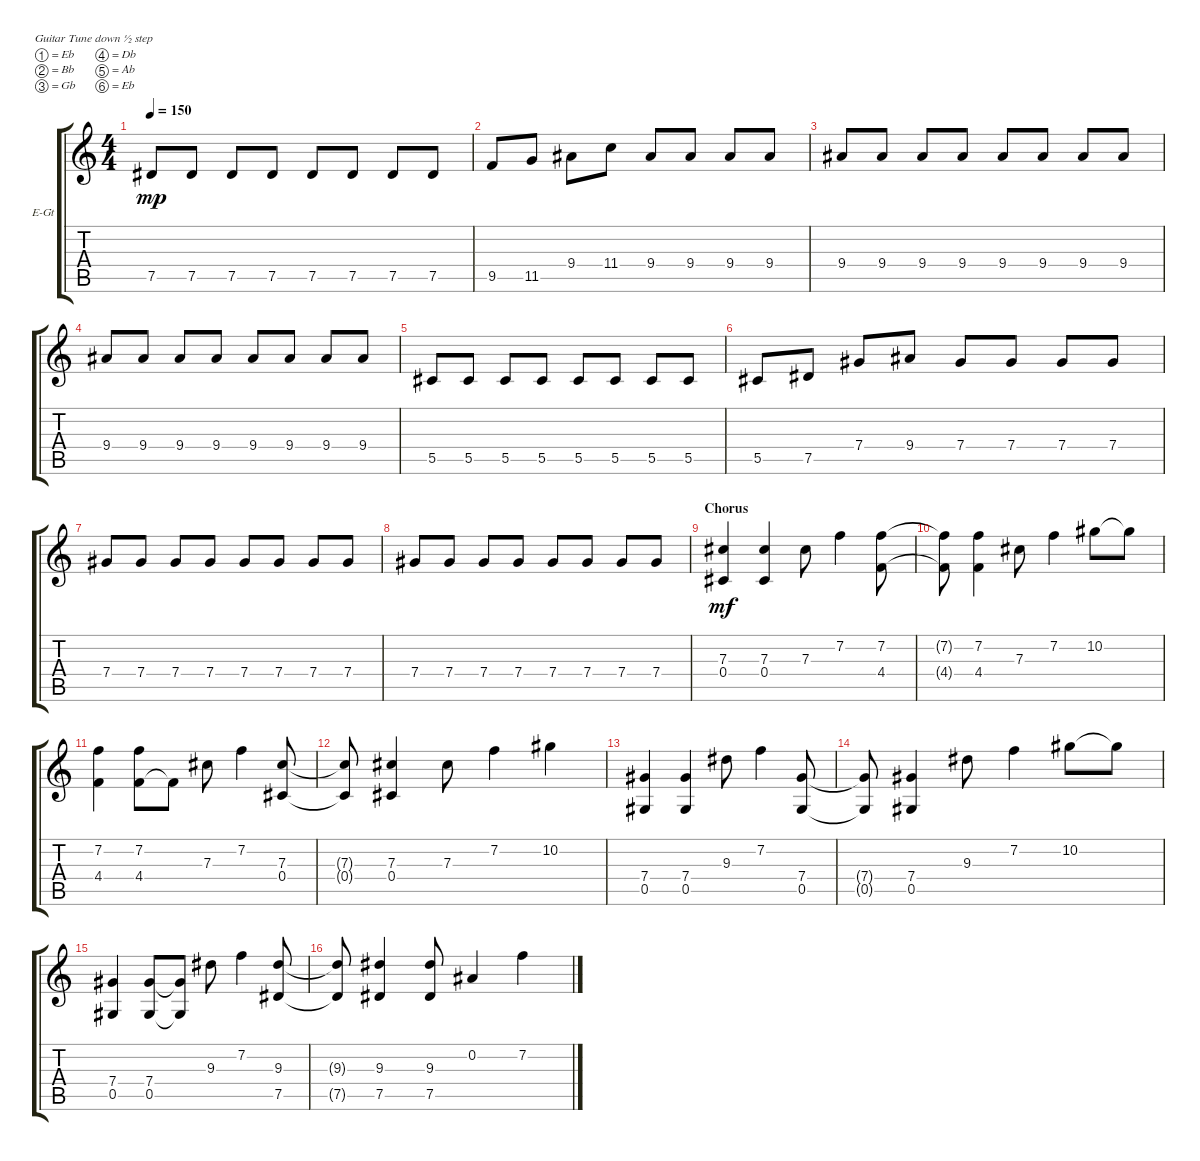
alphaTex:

\defaultSystemsLayout 4
\bracketExtendMode groupsimilarinstruments
\firstSystemTrackNameOrientation horizontal
\otherSystemsTrackNameOrientation horizontal
\track ("Electric Guitar" "E-Gt") {instrument distortionguitar}
\staff {score tabs}
\tuning (Eb4 Bb3 Gb3 Db3 Ab2 Eb2)
\ts (4 4)
\tempo 150
\clef g2
\ks c
7.5.8{dy mp} 7.5.8 7.5.8 7.5.8 7.5.8 7.5.8 7.5.8 7.5.8 |
9.5.8 11.5.8 9.4.8 11.4.8 9.4.8 9.4.8 9.4.8 9.4.8 |
9.4.8 9.4.8 9.4.8 9.4.8 9.4.8 9.4.8 9.4.8 9.4.8 |
9.4.8 9.4.8 9.4.8 9.4.8 9.4.8 9.4.8 9.4.8 9.4.8 |
5.5.8 5.5.8 5.5.8 5.5.8 5.5.8 5.5.8 5.5.8 5.5.8 |
5.5.8 7.5.8 7.4.8 9.4.8 7.4.8 7.4.8 7.4.8 7.4.8 |
7.4.8 7.4.8 7.4.8 7.4.8 7.4.8 7.4.8 7.4.8 7.4.8 |
7.4.8 7.4.8 7.4.8 7.4.8 7.4.8 7.4.8 7.4.8 7.4.8 |
\section ("" "Chorus")
(0.4 7.3).4{dy mf} (0.4 7.3).4 7.3.8 7.2.4 (4.4 7.2).8 |
(4.4{t} 7.2{t}).8 (4.4 7.2).4 7.3.8 7.2.4 10.2.8 10.2{t}.8 |
(4.4 7.2).4 (4.4 7.2).8 4.4{t}.8 7.3.8 7.2.4 (0.4 7.3).8 |
(7.3{t} 0.4{t}).8 (0.4 7.3).4 7.3.8 7.2.4 10.2.4 |
(7.4 0.5).4 (7.4 0.5).4 9.3.8 7.2.4 (7.4 0.5).8 |
(7.4{t} 0.5{t}).8 (7.4 0.5).4 9.3.8 7.2.4 10.2.8 10.2{t}.8 |
(7.4 0.5).4 (7.4 0.5).8 (7.4{t} 0.5{t}).8 9.3.8 7.2.4 (9.3 7.5).8 |
(9.3{t} 7.5{t}).8 (9.3 7.5).4 (9.3 7.5).8 0.2.4 7.2.4
